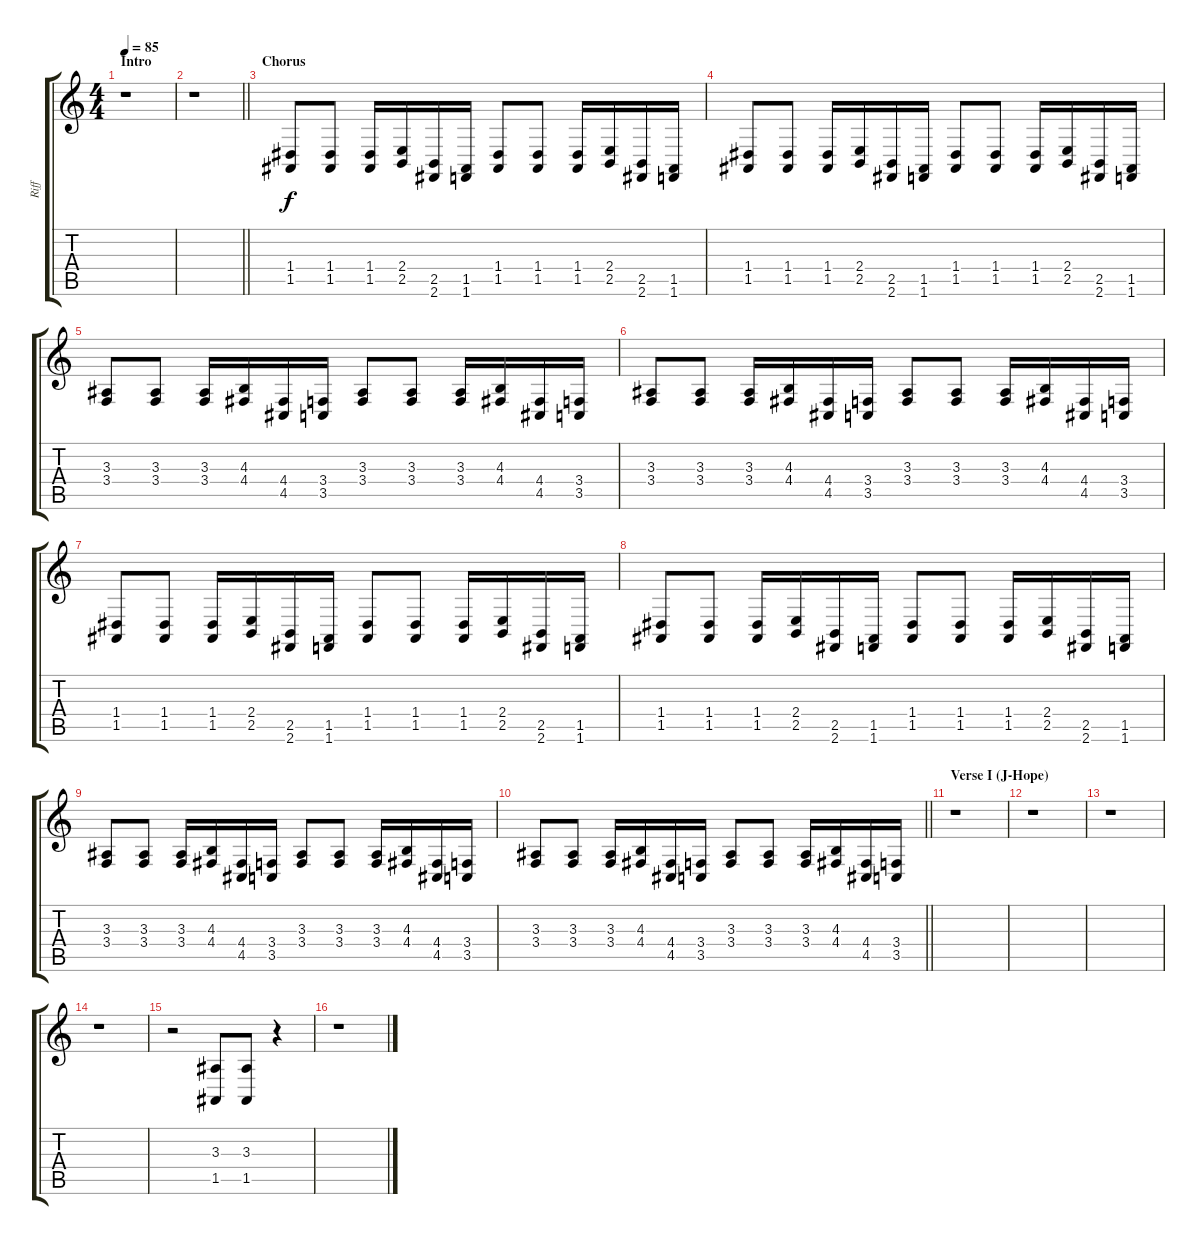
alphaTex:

\track ("Riff" "Riff") {instrument lead2sawtooth}
\staff {score tabs}
\tuning (E4 B3 G3 D3 A2 E2) {hide}
\ts (4 4)
\section ("" "Intro")
\tempo 85
\clef g2
\ks c
r.1{dy f instrument lead2sawtooth} |
\barLineRight lightlight
r.1 |
\section ("" "Chorus")
(1.4 1.5).8 (1.4 1.5).8 (1.4 1.5).16 (2.4 2.5).16 (2.5 2.6).16 (1.5 1.6).16 (1.4 1.5).8 (1.4 1.5).8 (1.4 1.5).16 (2.4 2.5).16 (2.5 2.6).16 (1.5 1.6).16 |
(1.4 1.5).8 (1.4 1.5).8 (1.4 1.5).16 (2.4 2.5).16 (2.5 2.6).16 (1.5 1.6).16 (1.4 1.5).8 (1.4 1.5).8 (1.4 1.5).16 (2.4 2.5).16 (2.5 2.6).16 (1.5 1.6).16 |
(3.3 3.4).8 (3.3 3.4).8 (3.3 3.4).16 (4.3 4.4).16 (4.4 4.5).16 (3.4 3.5).16 (3.3 3.4).8 (3.3 3.4).8 (3.3 3.4).16 (4.3 4.4).16 (4.4 4.5).16 (3.4 3.5).16 |
(3.3 3.4).8 (3.3 3.4).8 (3.3 3.4).16 (4.3 4.4).16 (4.4 4.5).16 (3.4 3.5).16 (3.3 3.4).8 (3.3 3.4).8 (3.3 3.4).16 (4.3 4.4).16 (4.4 4.5).16 (3.4 3.5).16 |
(1.4 1.5).8 (1.4 1.5).8 (1.4 1.5).16 (2.4 2.5).16 (2.5 2.6).16 (1.5 1.6).16 (1.4 1.5).8 (1.4 1.5).8 (1.4 1.5).16 (2.4 2.5).16 (2.5 2.6).16 (1.5 1.6).16 |
(1.4 1.5).8 (1.4 1.5).8 (1.4 1.5).16 (2.4 2.5).16 (2.5 2.6).16 (1.5 1.6).16 (1.4 1.5).8 (1.4 1.5).8 (1.4 1.5).16 (2.4 2.5).16 (2.5 2.6).16 (1.5 1.6).16 |
(3.3 3.4).8 (3.3 3.4).8 (3.3 3.4).16 (4.3 4.4).16 (4.4 4.5).16 (3.4 3.5).16 (3.3 3.4).8 (3.3 3.4).8 (3.3 3.4).16 (4.3 4.4).16 (4.4 4.5).16 (3.4 3.5).16 |
\barLineRight lightlight
(3.3 3.4).8 (3.3 3.4).8 (3.3 3.4).16 (4.3 4.4).16 (4.4 4.5).16 (3.4 3.5).16 (3.3 3.4).8 (3.3 3.4).8 (3.3 3.4).16 (4.3 4.4).16 (4.4 4.5).16 (3.4 3.5).16 |
\section ("" "Verse I (J-Hope)")
r.1 |
r.1 |
r.1 |
r.1 |
r.2{instrument gunshot} (3.3 1.5).8 (3.3 1.5).8 r.4 |
r.1
